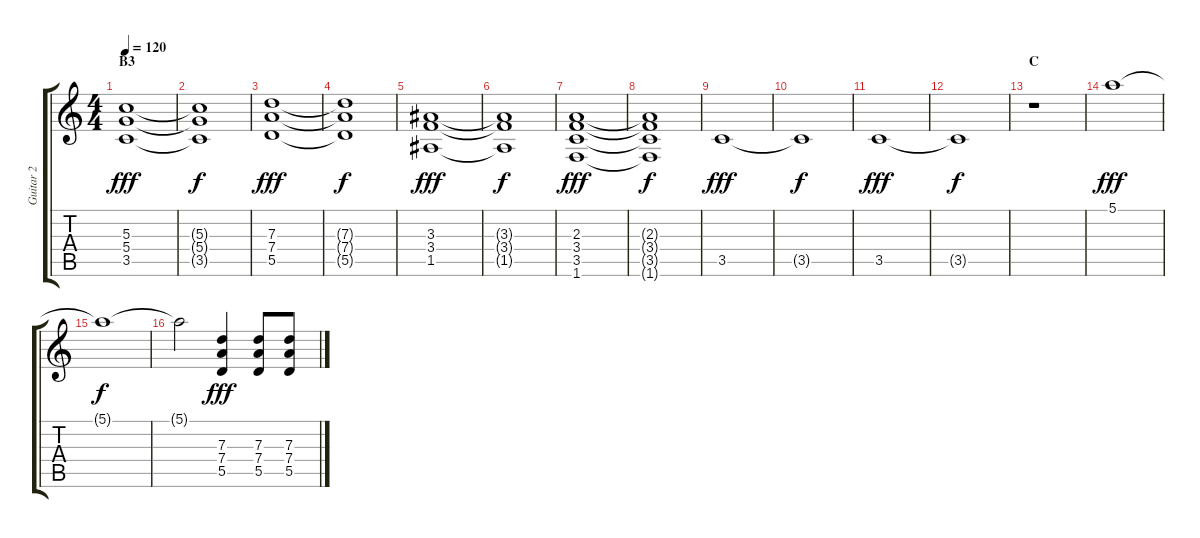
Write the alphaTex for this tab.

\track ("Guitar 2" "Guitar 2") {instrument distortionguitar}
\staff {score tabs}
\tuning (E4 B3 G3 D3 A2 E2) {hide}
\ts (4 4)
\section ("" "B3")
\tempo 120
\clef g2
\ks c
(5.3 5.4 3.5).1{dy fff} |
(5.3{t} 5.4{t} 3.5{t}).1{dy f} |
(7.3 7.4 5.5).1{dy fff} |
(7.3{t} 7.4{t} 5.5{t}).1{dy f} |
(3.3 3.4 1.5).1{dy fff} |
(3.3{t} 3.4{t} 1.5{t}).1{dy f} |
(2.3 3.4 3.5 1.6).1{dy fff} |
(2.3{t} 3.4{t} 3.5{t} 1.6{t}).1{dy f} |
3.5.1{dy fff} |
3.5{t}.1{dy f} |
3.5.1{dy fff} |
3.5{t}.1{dy f} |
\section ("" "C")
r.1 |
5.1.1{dy fff} |
5.1{t}.1{dy f} |
5.1{t}.2 (7.3 7.4 5.5).4{dy fff} (7.3 7.4 5.5).8 (7.3 7.4 5.5).8
